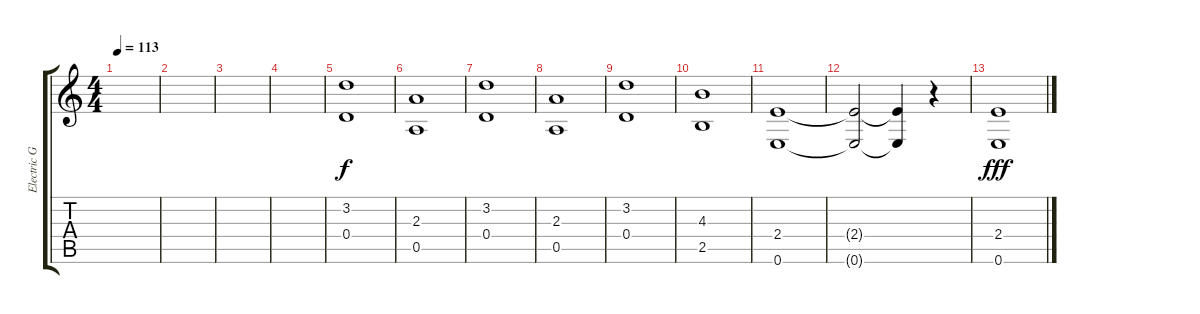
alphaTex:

\track ("Electric Guitar" "Electric G") {instrument distortionguitar}
\staff {score tabs}
\tuning (E4 B3 G3 D3 A2 E2) {hide}
\ts (4 4)
\tempo 113
\clef g2
\ks c
|
|
|
|
(3.2 0.4).1{volume 6 balance 8} |
(2.3 0.5).1 |
(3.2 0.4).1 |
(2.3 0.5).1 |
(3.2 0.4).1 |
(4.3 2.5).1 |
(2.4 0.6).1 |
(2.4{t} 0.6{t}).2{dy f} (2.4{t} 0.6{t}).4 r.4 |
(2.4 0.6).1{dy fff}
